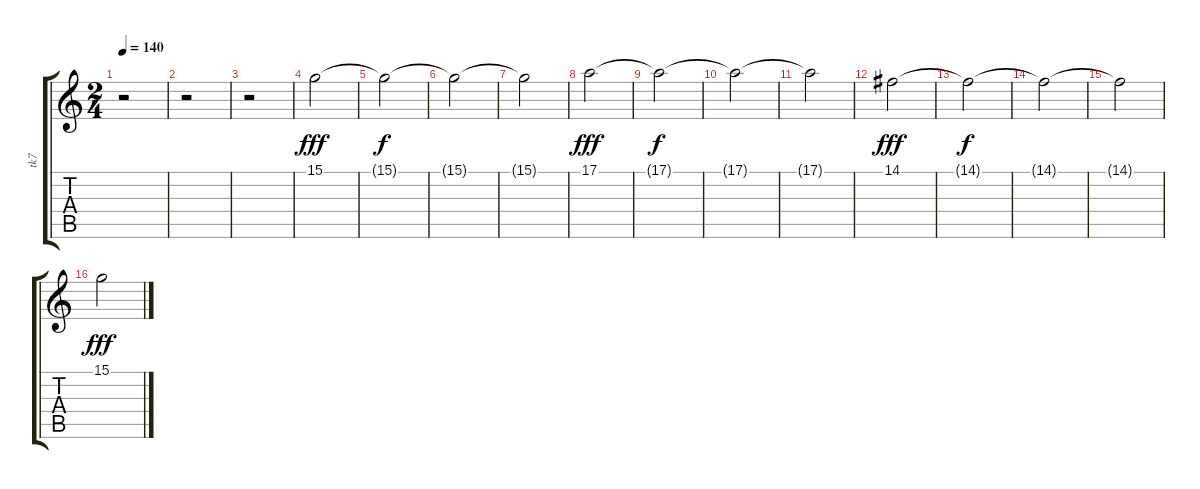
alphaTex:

\track ("tk7" "tk7") {instrument stringensemble1}
\staff {score tabs}
\tuning (E4 B3 G3 D3 A2 E2) {hide}
\ts (2 4)
\tempo 140
\clef g2
\ks c
r.2{dy fff instrument stringensemble1} |
r.2 |
r.2 |
15.1.2{balance 8} |
15.1{t}.2{dy f} |
15.1{t}.2 |
15.1{t}.2 |
17.1.2{dy fff} |
17.1{t}.2{dy f} |
17.1{t}.2 |
17.1{t}.2 |
14.1.2{dy fff} |
14.1{t}.2{dy f} |
14.1{t}.2 |
14.1{t}.2 |
15.1.2{dy fff}
